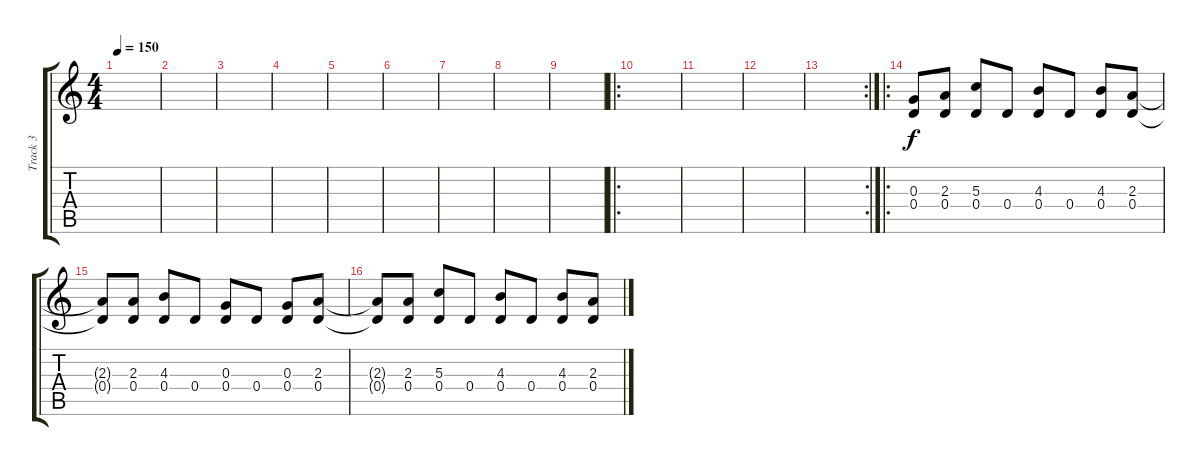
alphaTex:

\track ("Track 3" "Track 3") {instrument distortionguitar}
\staff {score tabs}
\tuning (E4 B3 G3 D3 A2 E2) {hide}
\ts (4 4)
\tempo 150
\clef g2
\ks c
|
|
|
|
|
|
|
|
|
\ro
|
|
|
\rc 2
|
\ro
(0.3 0.4).8 (2.3 0.4).8 (5.3 0.4).8 0.4.8 (4.3 0.4).8 0.4.8 (4.3 0.4).8 (2.3 0.4).8 |
(2.3{t} 0.4{t}).8 (2.3 0.4).8 (4.3 0.4).8 0.4.8 (0.3 0.4).8 0.4.8 (0.3 0.4).8 (2.3 0.4).8 |
(2.3{t} 0.4{t}).8 (2.3 0.4).8 (5.3 0.4).8 0.4.8 (4.3 0.4).8 0.4.8 (4.3 0.4).8 (2.3 0.4).8
